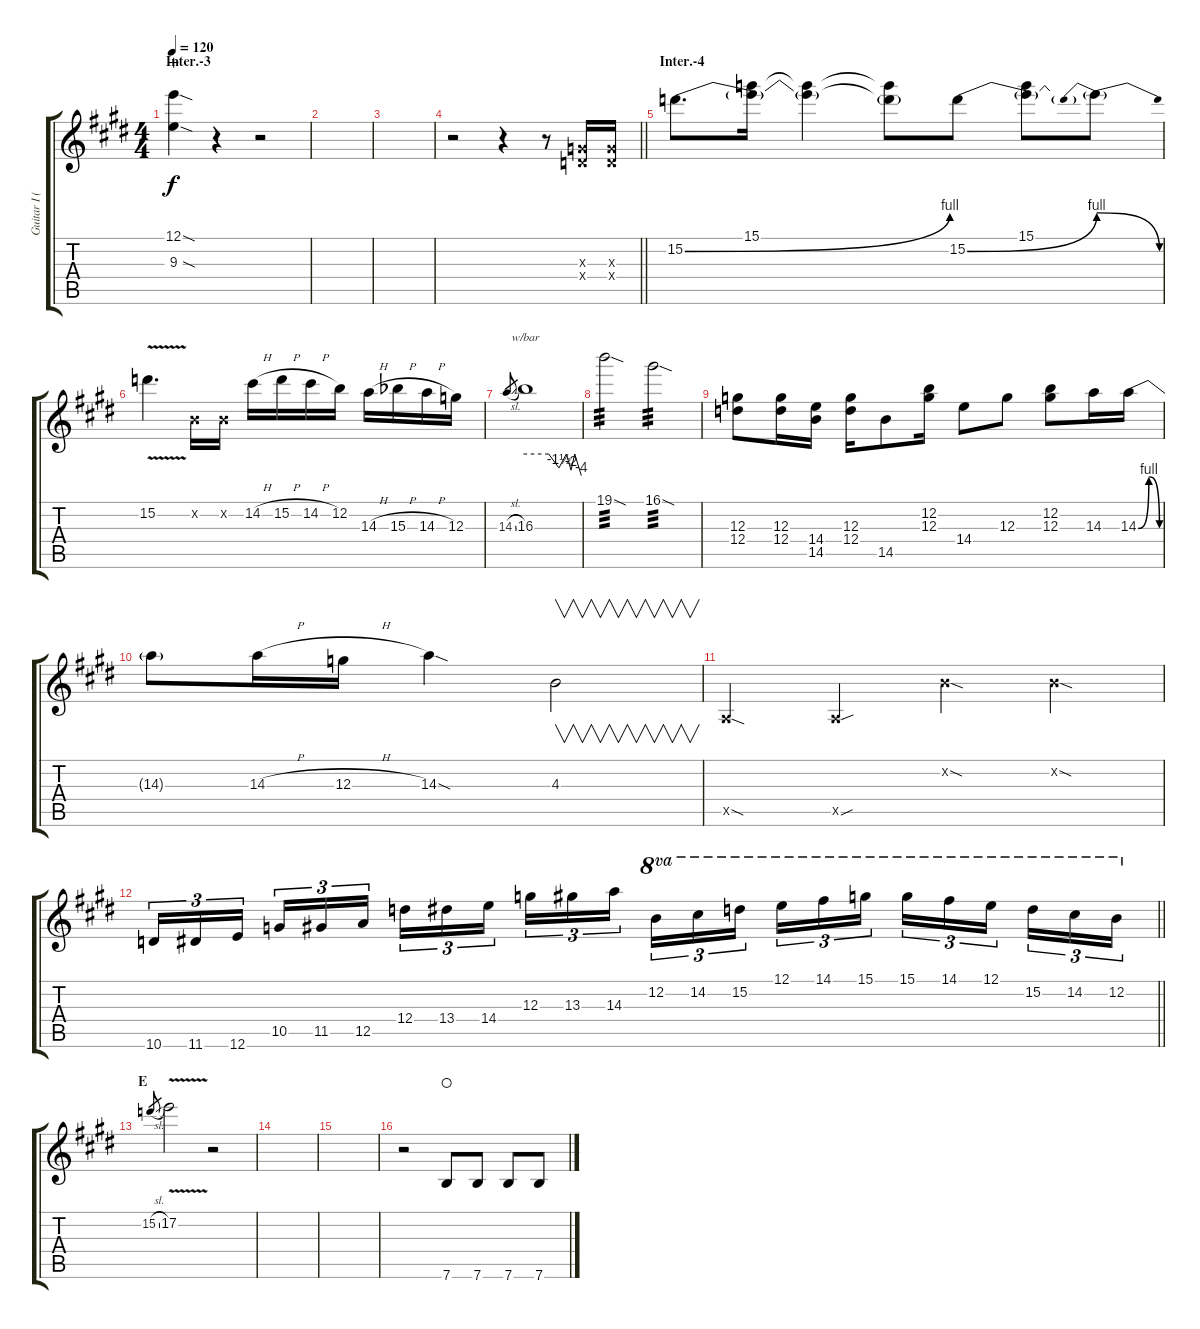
\track ("Guitar I (Nakano Azusa)" "Guitar I (") {instrument distortionguitar}
\staff {score tabs}
\tuning (E4 B3 G3 D3 A2 E2) {hide}
\ts (4 4)
\section ("" "Inter.-3")
\tempo 120
\clef g2
\ks e
(12.1{sod} 9.3{sod}).4{dy f wahc} r.4 r.2 |
|
|
\barLineRight lightlight
r.2 r.4 r.8 (0.3{x} 0.4{x}).16 (0.3{x} 0.4{x}).16 |
\section ("" "Inter.-4")
15.2{be (bend 0 0 60 4)}.8{d} (15.1 15.2{t}).16 (15.1{t} 15.2{t}).4 (15.1{t} 15.2{t}).8 15.2{be (bend 0 0 60 4)}.8 (15.1 15.2{t}).8 15.2{be (prebendrelease 0 4 60 0) t}.8 |
15.2{v}.4{d} 0.2{x}.16 0.2{x}.16 14.2{h}.16 15.2{h}.16 14.2{h}.16 12.2.16 14.3{h}.16 15.3{h acc b}.16 14.3{h}.16 12.3.16 |
14.3{sl}.8{gr} 16.3.1{tbe (custom default 0 0 25 0 36 -6 44 0 49 -8 53 0 60 -16)} |
19.1{sod}.2{tp 3} 16.1{sod}.2{tp 3} |
(12.3 12.4).8 (12.3 12.4).16 (14.4 14.5).16 (12.3 12.4).16 14.5.8 (12.2 12.3).16 14.4.8 12.3.8 (12.2 12.3).8 14.3.16 14.3{be (bendrelease 0 0 22 4 35 4 60 0)}.16 |
14.3{t}.8 14.3{h}.16 12.3{h}.16 14.3{sod}.4 4.3.2{v} |
0.5{sod x}.4 0.5{sou x}.4 0.2{sod x}.4 0.2{sod x}.4 |
\barLineRight lightlight
10.6.16{tu (3 2)} 11.6.16{tu (3 2)} 12.6.16{tu (3 2) beam splitsecondary} 10.5.16{tu (3 2)} 11.5.16{tu (3 2)} 12.5.16{tu (3 2)} 12.4.16{tu (3 2)} 13.4.16{tu (3 2)} 14.4.16{tu (3 2) beam splitsecondary} 12.3.16{tu (3 2)} 13.3.16{tu (3 2)} 14.3.16{tu (3 2)} 12.2.16{tu (3 2) ot 8va} 14.2.16{tu (3 2) ot 8va} 15.2.16{tu (3 2) ot 8va beam splitsecondary} 12.1.16{tu (3 2) ot 8va} 14.1.16{tu (3 2) ot 8va} 15.1.16{tu (3 2) ot 8va} 15.1.16{tu (3 2) ot 8va} 14.1.16{tu (3 2) ot 8va} 12.1.16{tu (3 2) ot 8va beam splitsecondary} 15.2.16{tu (3 2) ot 8va} 14.2.16{tu (3 2) ot 8va} 12.2.16{tu (3 2) ot 8va} |
\section ("" "E")
15.2{sl}.8{gr} 17.2{v}.2 r.2 |
|
|
r.2 7.6.8{waho} 7.6.8 7.6.8 7.6.8
